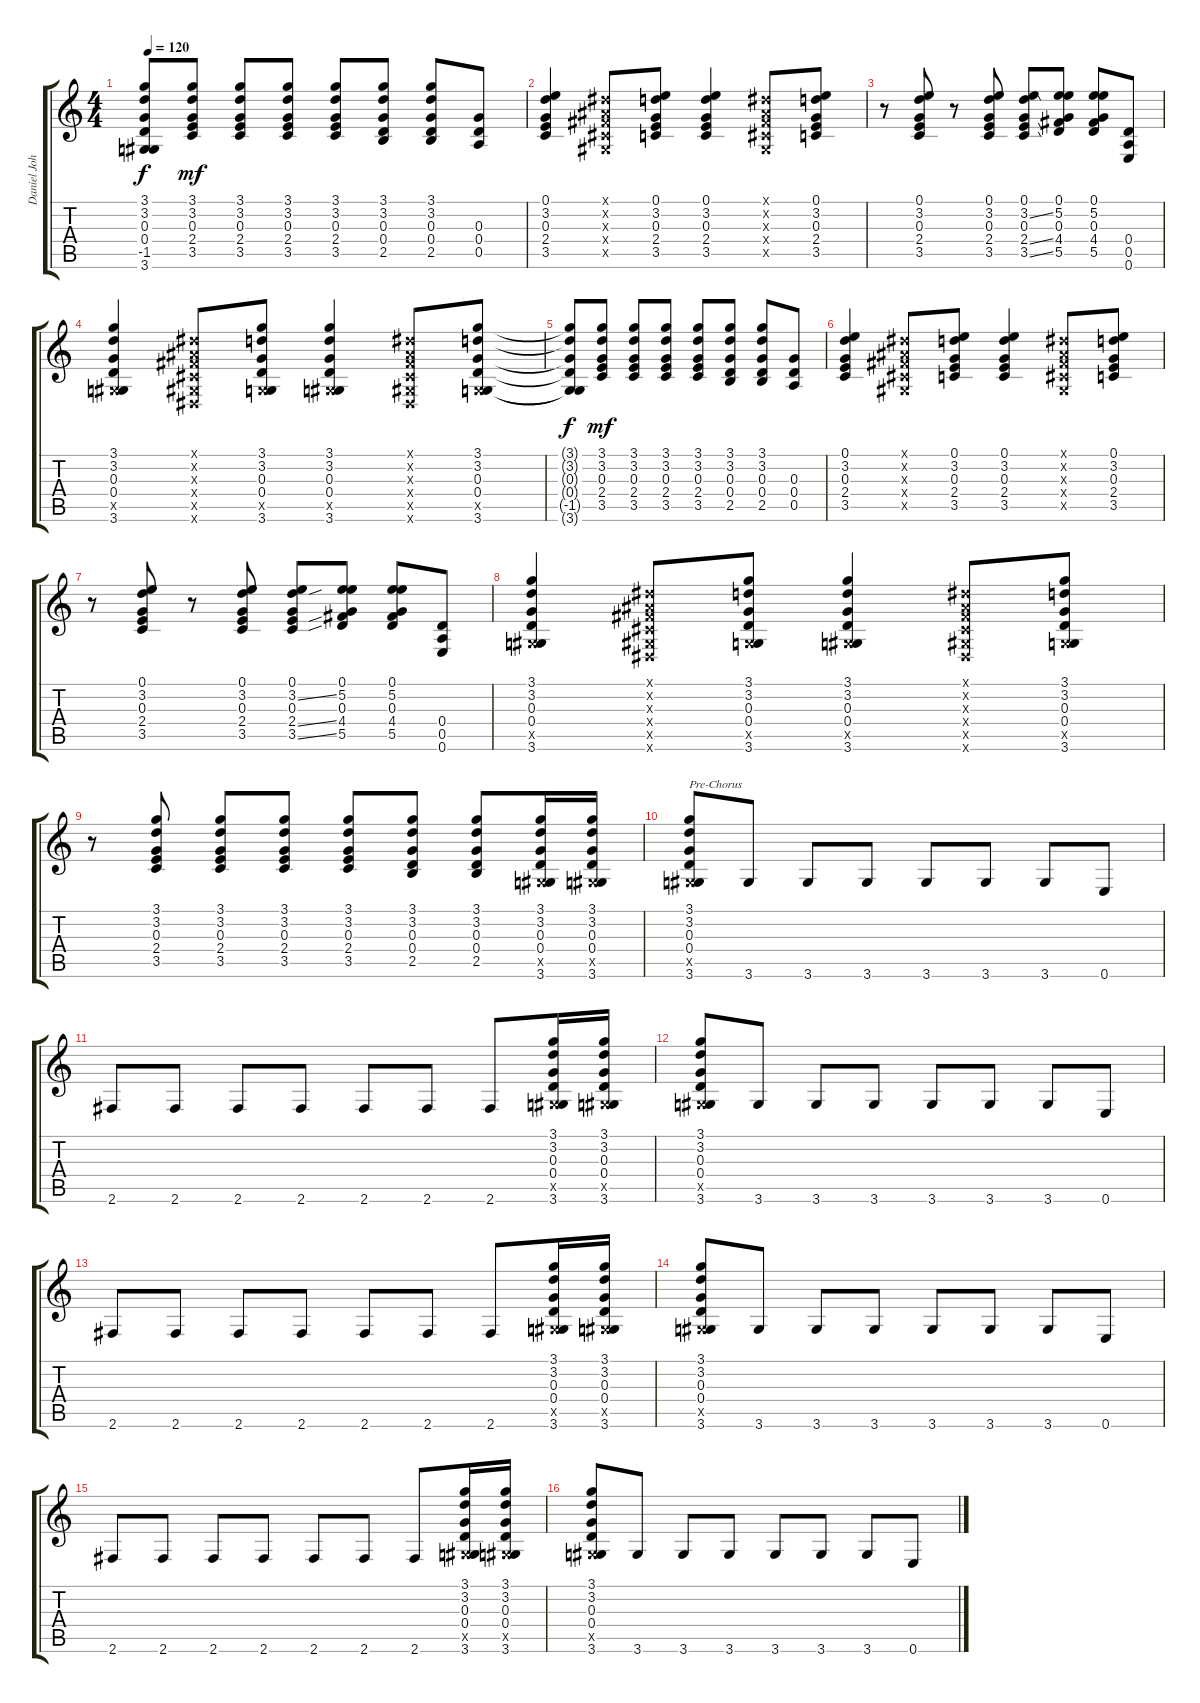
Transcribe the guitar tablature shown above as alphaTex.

\track ("Daniel Johns (Gtr 3)" "Daniel Joh") {instrument acousticguitarsteel}
\staff {score tabs}
\tuning (E4 B3 G3 D3 A2 E2) {hide}
\ts (4 4)
\tempo 120
\clef g2
\ks c
(3.1{t} 3.2{t} 0.3{t} 0.4{t} -1.5{t} 3.6{t}).8{dy f} (3.1 3.2 0.3 2.4 3.5).8{dy mf} (3.1 3.2 0.3 2.4 3.5).8 (3.1 3.2 0.3 2.4 3.5).8 (3.1 3.2 0.3 2.4 3.5).8 (3.1 3.2 0.3 0.4 2.5).8 (3.1 3.2 0.3 0.4 2.5).8 (0.3 0.4 0.5).8 |
(0.1 3.2 0.3 2.4 3.5).4 (-1.1{x} -1.2{x} -1.3{x} -1.4{x} -1.5{x}).8 (0.1 3.2 0.3 2.4 3.5).8 (0.1 3.2 0.3 2.4 3.5).4 (-1.1{x} -1.2{x} -1.3{x} -1.4{x} -1.5{x}).8 (0.1 3.2 0.3 2.4 3.5).8 |
r.8 (0.1 3.2 0.3 2.4 3.5).8 r.8 (0.1 3.2 0.3 2.4 3.5).8 (0.1 3.2{ss} 0.3 2.4{ss} 3.5{ss}).8 (0.1 5.2 0.3 4.4 5.5).8 (0.1 5.2 0.3 4.4 5.5).8 (0.4 0.5 0.6).8 |
(3.1 3.2 0.3 0.4 -1.5{x} 3.6).4 (-1.1{x} -1.2{x} -1.3{x} -1.4{x} -1.5{x} -1.6{x}).8 (3.1 3.2 0.3 0.4 -1.5{x} 3.6).8 (3.1 3.2 0.3 0.4 -1.5{x} 3.6).4 (-1.1{x} -1.2{x} -1.3{x} -1.4{x} -1.5{x} -1.6{x}).8 (3.1 3.2 0.3 0.4 -1.5{x} 3.6).8 |
(3.1{t} 3.2{t} 0.3{t} 0.4{t} -1.5{t} 3.6{t}).8{dy f} (3.1 3.2 0.3 2.4 3.5).8{dy mf} (3.1 3.2 0.3 2.4 3.5).8 (3.1 3.2 0.3 2.4 3.5).8 (3.1 3.2 0.3 2.4 3.5).8 (3.1 3.2 0.3 0.4 2.5).8 (3.1 3.2 0.3 0.4 2.5).8 (0.3 0.4 0.5).8 |
(0.1 3.2 0.3 2.4 3.5).4 (-1.1{x} -1.2{x} -1.3{x} -1.4{x} -1.5{x}).8 (0.1 3.2 0.3 2.4 3.5).8 (0.1 3.2 0.3 2.4 3.5).4 (-1.1{x} -1.2{x} -1.3{x} -1.4{x} -1.5{x}).8 (0.1 3.2 0.3 2.4 3.5).8 |
r.8 (0.1 3.2 0.3 2.4 3.5).8 r.8 (0.1 3.2 0.3 2.4 3.5).8 (0.1 3.2{ss} 0.3 2.4{ss} 3.5{ss}).8 (0.1 5.2 0.3 4.4 5.5).8 (0.1 5.2 0.3 4.4 5.5).8 (0.4 0.5 0.6).8 |
(3.1 3.2 0.3 0.4 -1.5{x} 3.6).4 (-1.1{x} -1.2{x} -1.3{x} -1.4{x} -1.5{x} -1.6{x}).8 (3.1 3.2 0.3 0.4 -1.5{x} 3.6).8 (3.1 3.2 0.3 0.4 -1.5{x} 3.6).4 (-1.1{x} -1.2{x} -1.3{x} -1.4{x} -1.5{x} -1.6{x}).8 (3.1 3.2 0.3 0.4 -1.5{x} 3.6).8 |
r.8 (3.1 3.2 0.3 2.4 3.5).8 (3.1 3.2 0.3 2.4 3.5).8 (3.1 3.2 0.3 2.4 3.5).8 (3.1 3.2 0.3 2.4 3.5).8 (3.1 3.2 0.3 0.4 2.5).8 (3.1 3.2 0.3 0.4 2.5).8 (3.1 3.2 0.3 0.4 -1.5{x} 3.6).16 (3.1 3.2 0.3 0.4 -1.5{x} 3.6).16 |
(3.1 3.2 0.3 0.4 -1.5{x} 3.6).8{txt "Pre-Chorus"} 3.6.8 3.6.8 3.6.8 3.6.8 3.6.8 3.6.8 0.6.8 |
2.6.8 2.6.8 2.6.8 2.6.8 2.6.8 2.6.8 2.6.8 (3.1 3.2 0.3 0.4 -1.5{x} 3.6).16 (3.1 3.2 0.3 0.4 -1.5{x} 3.6).16 |
(3.1 3.2 0.3 0.4 -1.5{x} 3.6).8 3.6.8 3.6.8 3.6.8 3.6.8 3.6.8 3.6.8 0.6.8 |
2.6.8 2.6.8 2.6.8 2.6.8 2.6.8 2.6.8 2.6.8 (3.1 3.2 0.3 0.4 -1.5{x} 3.6).16 (3.1 3.2 0.3 0.4 -1.5{x} 3.6).16 |
(3.1 3.2 0.3 0.4 -1.5{x} 3.6).8 3.6.8 3.6.8 3.6.8 3.6.8 3.6.8 3.6.8 0.6.8 |
2.6.8 2.6.8 2.6.8 2.6.8 2.6.8 2.6.8 2.6.8 (3.1 3.2 0.3 0.4 -1.5{x} 3.6).16 (3.1 3.2 0.3 0.4 -1.5{x} 3.6).16 |
(3.1 3.2 0.3 0.4 -1.5{x} 3.6).8 3.6.8 3.6.8 3.6.8 3.6.8 3.6.8 3.6.8 0.6.8
